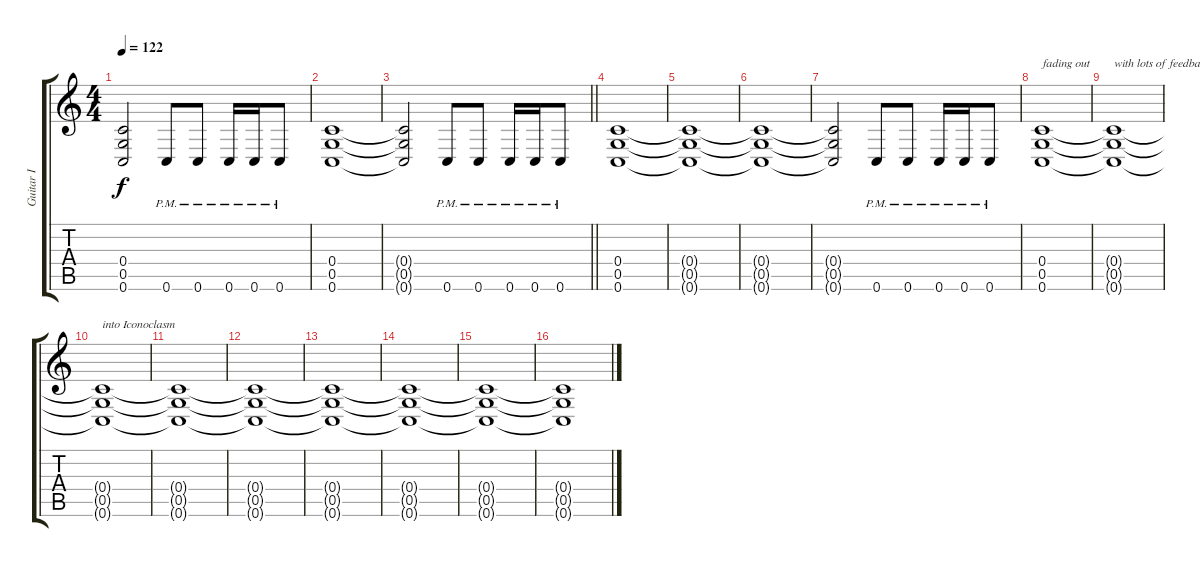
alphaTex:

\track ("Guitar I" "Guitar I") {instrument distortionguitar}
\staff {score tabs}
\tuning (D4 A3 F3 C3 G2 C2) {hide}
\ts (4 4)
\tempo 122
\clef g2
\ks c
(0.4{t} 0.5{t} 0.6{t}).2{dy f} 0.6{pm}.8 0.6{pm}.8 0.6{pm}.16 0.6{pm}.16 0.6{pm}.8 |
(0.4 0.5 0.6).1 |
\barLineRight lightlight
(0.4{t} 0.5{t} 0.6{t}).2 0.6{pm}.8 0.6{pm}.8 0.6{pm}.16 0.6{pm}.16 0.6{pm}.8 |
\section ("" "")
(0.4 0.5 0.6).1 |
(0.4{t} 0.5{t} 0.6{t}).1 |
(0.4{t} 0.5{t} 0.6{t}).1 |
(0.4{t} 0.5{t} 0.6{t}).2 0.6{pm}.8 0.6{pm}.8 0.6{pm}.16 0.6{pm}.16 0.6{pm}.8 |
(0.4 0.5 0.6).1{txt "fading out"} |
(0.4{t} 0.5{t} 0.6{t}).1{txt "with lots of feedback"} |
(0.4{t} 0.5{t} 0.6{t}).1{txt "into Iconoclasm"} |
(0.4{t} 0.5{t} 0.6{t}).1 |
(0.4{t} 0.5{t} 0.6{t}).1 |
(0.4{t} 0.5{t} 0.6{t}).1 |
(0.4{t} 0.5{t} 0.6{t}).1 |
(0.4{t} 0.5{t} 0.6{t}).1 |
(0.4{t} 0.5{t} 0.6{t}).1
